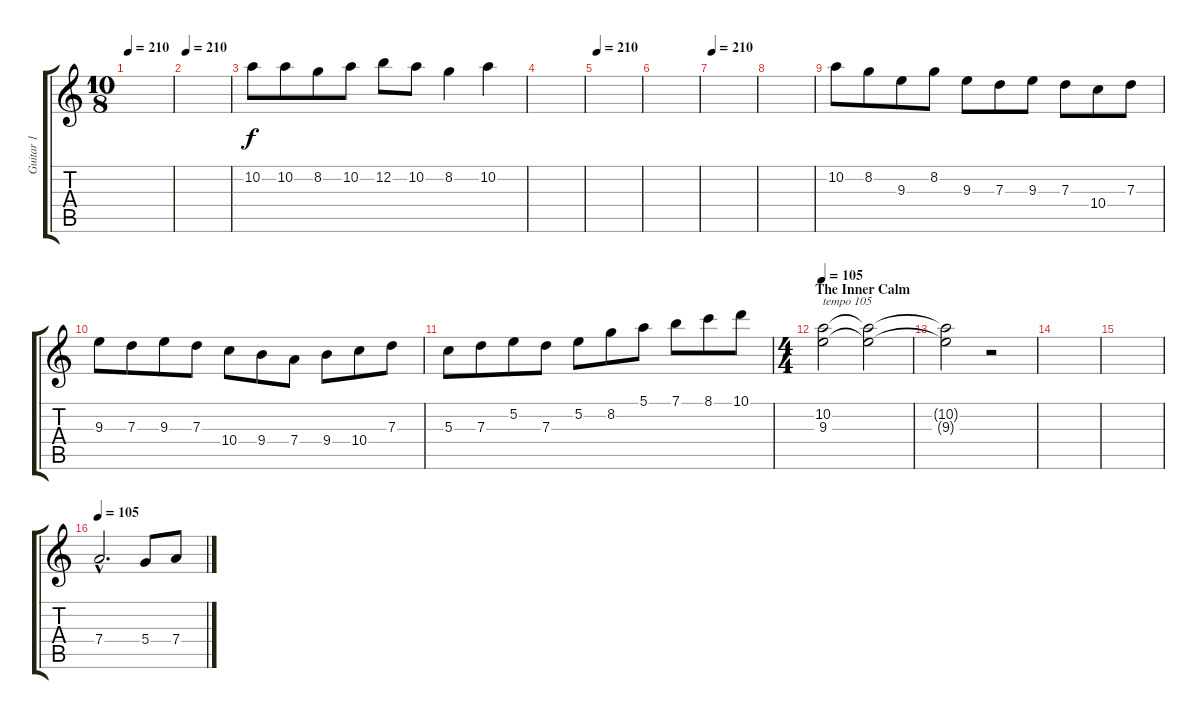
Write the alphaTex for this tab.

\track ("Guitar 1" "Guitar 1") {instrument overdrivenguitar}
\staff {score tabs}
\tuning (E4 B3 G3 D3 A2 E2) {hide}
\ts (10 8)
\tempo 210
\clef g2
\ks c
|
\tempo 210
|
10.2.8{dy f} 10.2.8 8.2.8 10.2.8 12.2.8 10.2.8 8.2.4 10.2.4 |
|
\tempo 210
|
|
\tempo 210
|
|
10.2.8 8.2.8 9.3.8 8.2.8 9.3.8 7.3.8 9.3.8 7.3.8 10.4.8 7.3.8 |
9.3.8 7.3.8 9.3.8 7.3.8 10.4.8 9.4.8 7.4.8 9.4.8 10.4.8 7.3.8 |
5.3.8 7.3.8 5.2.8 7.3.8 5.2.8 8.2.8 5.1.8 7.1.8 8.1.8 10.1.8 |
\ts (4 4)
\section ("" "The Inner Calm")
\tempo 105
(10.2 9.3).2{txt "tempo 105"} (10.2{t} 9.3{t}).2{volume 0} |
(10.2{t} 9.3{t}).2 r.2{volume 13} |
|
|
\tempo 105
7.4{hac}.2{d} 5.4.8 7.4.8
